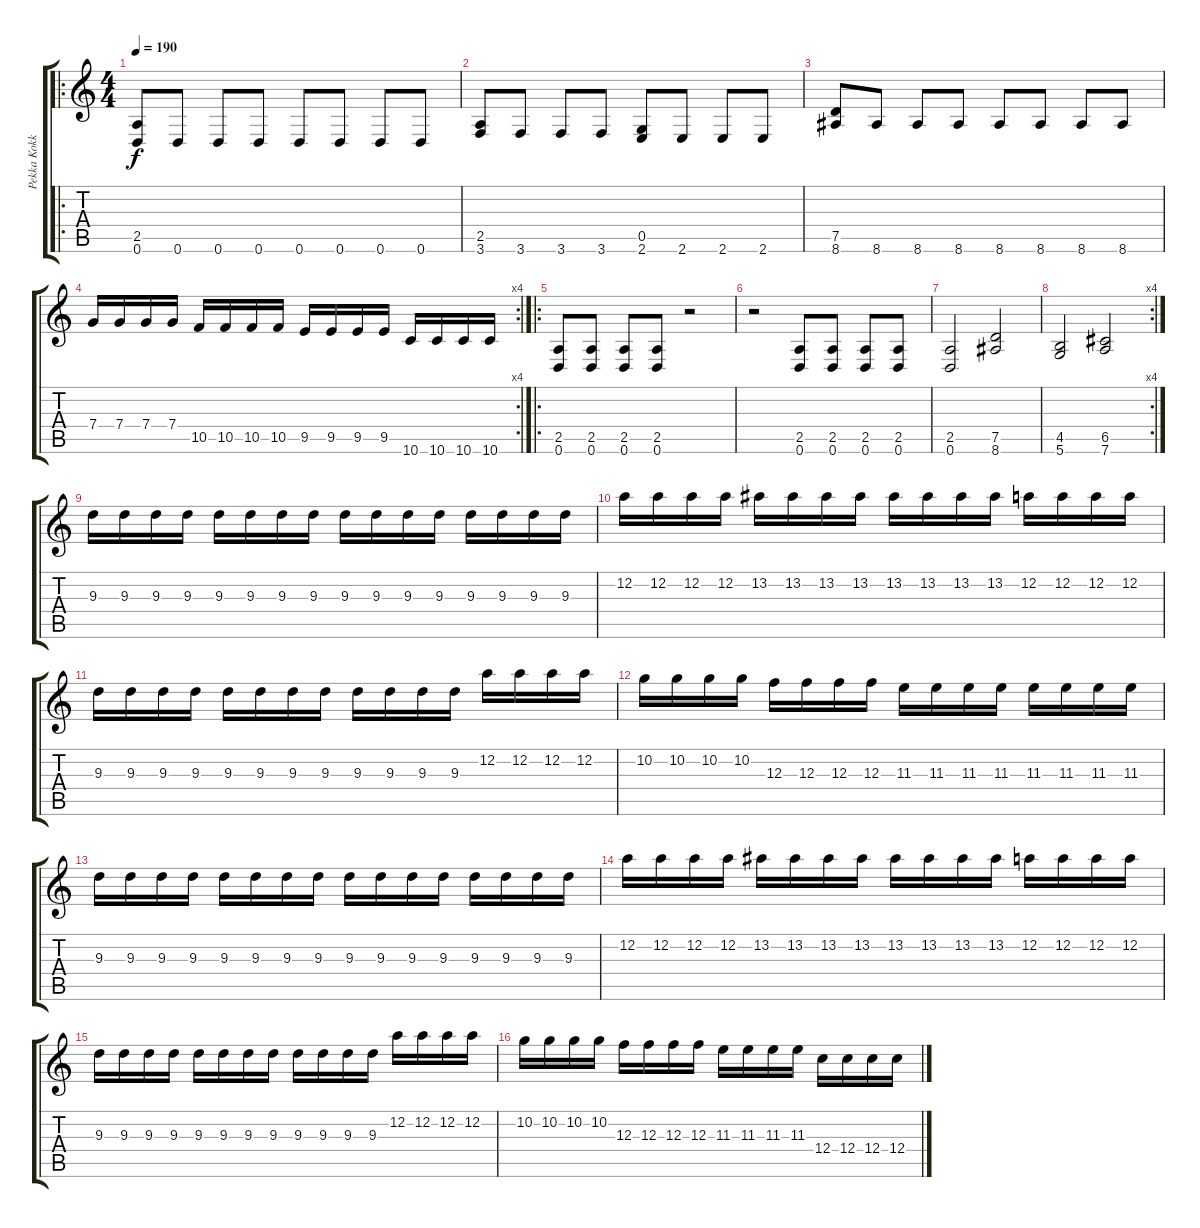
\track ("Pekka Kokko" "Pekka Kokk") {instrument distortionguitar}
\staff {score tabs}
\tuning (D4 A3 F3 C3 G2 D2) {hide}
\ro
\ts (4 4)
\tempo 190
\clef g2
\ks c
(2.5 0.6).8{dy f} 0.6.8 0.6.8 0.6.8 0.6.8 0.6.8 0.6.8 0.6.8 |
(2.5 3.6).8 3.6.8 3.6.8 3.6.8 (0.5 2.6).8 2.6.8 2.6.8 2.6.8 |
(7.5 8.6).8 8.6.8 8.6.8 8.6.8 8.6.8 8.6.8 8.6.8 8.6.8 |
\rc 4
7.4.16 7.4.16 7.4.16 7.4.16 10.5.16 10.5.16 10.5.16 10.5.16 9.5.16 9.5.16 9.5.16 9.5.16 10.6.16 10.6.16 10.6.16 10.6.16 |
\ro
(2.5 0.6).8 (2.5 0.6).8 (2.5 0.6).8 (2.5 0.6).8 r.2 |
r.2 (2.5 0.6).8 (2.5 0.6).8 (2.5 0.6).8 (2.5 0.6).8 |
(2.5 0.6).2 (7.5 8.6).2 |
\rc 4
(4.5 5.6).2 (6.5 7.6).2 |
9.3.16 9.3.16 9.3.16 9.3.16 9.3.16 9.3.16 9.3.16 9.3.16 9.3.16 9.3.16 9.3.16 9.3.16 9.3.16 9.3.16 9.3.16 9.3.16 |
12.2.16 12.2.16 12.2.16 12.2.16 13.2.16 13.2.16 13.2.16 13.2.16 13.2.16 13.2.16 13.2.16 13.2.16 12.2.16 12.2.16 12.2.16 12.2.16 |
9.3.16 9.3.16 9.3.16 9.3.16 9.3.16 9.3.16 9.3.16 9.3.16 9.3.16 9.3.16 9.3.16 9.3.16 12.2.16 12.2.16 12.2.16 12.2.16 |
10.2.16 10.2.16 10.2.16 10.2.16 12.3.16 12.3.16 12.3.16 12.3.16 11.3.16 11.3.16 11.3.16 11.3.16 11.3.16 11.3.16 11.3.16 11.3.16 |
9.3.16 9.3.16 9.3.16 9.3.16 9.3.16 9.3.16 9.3.16 9.3.16 9.3.16 9.3.16 9.3.16 9.3.16 9.3.16 9.3.16 9.3.16 9.3.16 |
12.2.16 12.2.16 12.2.16 12.2.16 13.2.16 13.2.16 13.2.16 13.2.16 13.2.16 13.2.16 13.2.16 13.2.16 12.2.16 12.2.16 12.2.16 12.2.16 |
9.3.16 9.3.16 9.3.16 9.3.16 9.3.16 9.3.16 9.3.16 9.3.16 9.3.16 9.3.16 9.3.16 9.3.16 12.2.16 12.2.16 12.2.16 12.2.16 |
10.2.16 10.2.16 10.2.16 10.2.16 12.3.16 12.3.16 12.3.16 12.3.16 11.3.16 11.3.16 11.3.16 11.3.16 12.4.16 12.4.16 12.4.16 12.4.16
